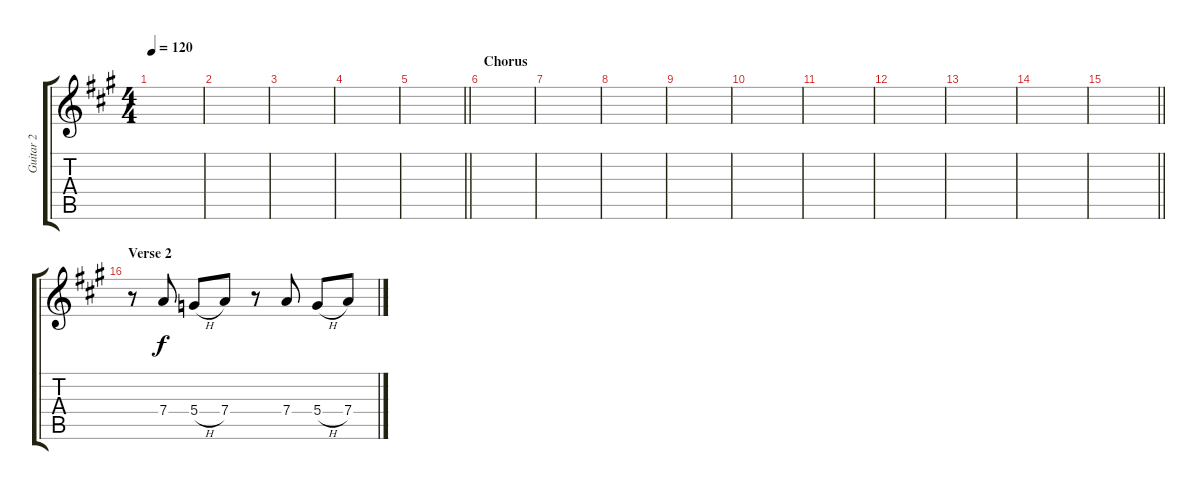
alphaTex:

\track ("Guitar 2" "Guitar 2") {instrument distortionguitar}
\staff {score tabs}
\tuning (E4 B3 G3 D3 A2 E2) {hide}
\ts (4 4)
\tempo 120
\clef g2
\ks a
|
|
|
|
\barLineRight lightlight
|
\section ("" "Chorus")
|
|
|
|
|
|
|
|
|
\barLineRight lightlight
|
\section ("" "Verse 2")
r.8 7.4.8 5.4{h}.8 7.4.8 r.8 7.4.8 5.4{h}.8 7.4.8
